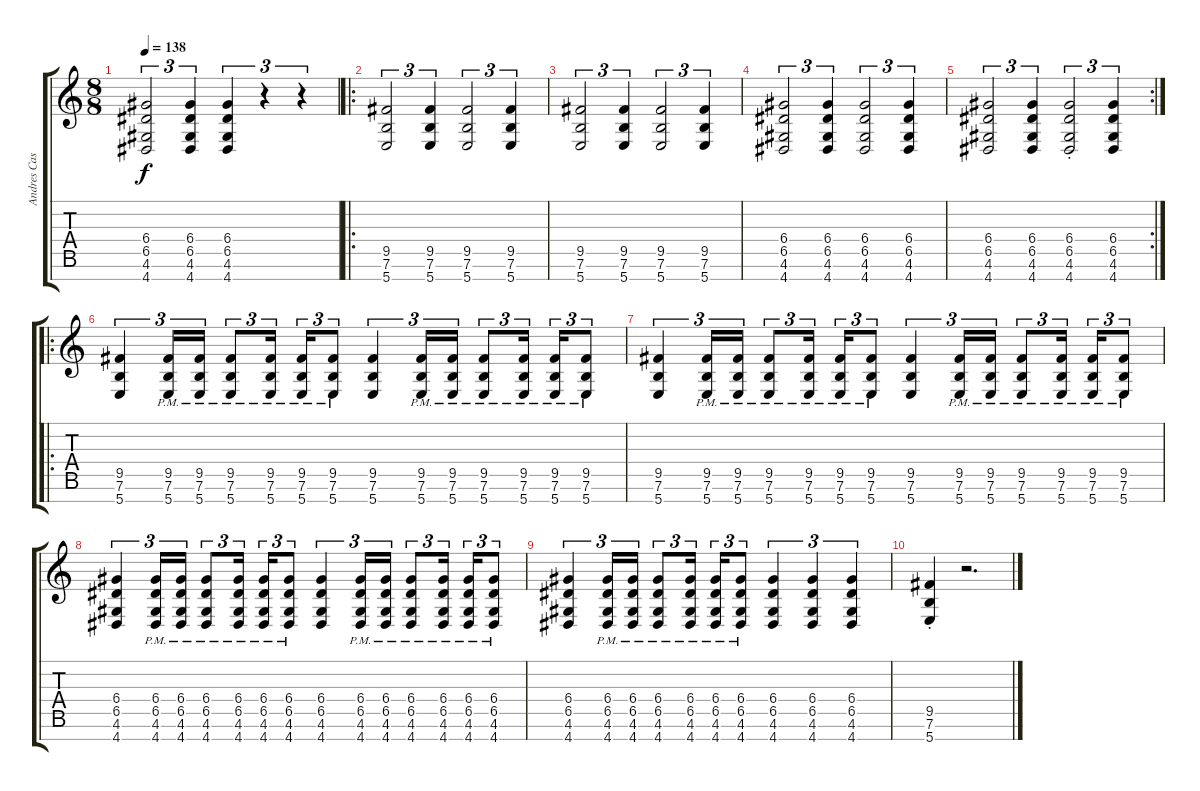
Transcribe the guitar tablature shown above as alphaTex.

\track ("Andres Castro" "Andres Cas") {instrument distortionguitar}
\staff {score tabs}
\tuning (E4 B3 G3 D3 A2 E2 B1) {hide}
\ts (8 8)
\tempo 138
\clef g2
\ks c
(6.4 6.5 4.6 4.7).2{tu (3 2) dy f} (6.4 6.5 4.6 4.7).4{tu (3 2)} (6.4 6.5 4.6 4.7).4{tu (3 2)} r.4{tu (3 2)} r.4{tu (3 2)} |
\ro
(9.5 7.6 5.7).2{tu (3 2)} (9.5 7.6 5.7).4{tu (3 2)} (9.5 7.6 5.7).2{tu (3 2)} (9.5 7.6 5.7).4{tu (3 2)} |
(9.5 7.6 5.7).2{tu (3 2)} (9.5 7.6 5.7).4{tu (3 2)} (9.5 7.6 5.7).2{tu (3 2)} (9.5 7.6 5.7).4{tu (3 2)} |
(6.4 6.5 4.6 4.7).2{tu (3 2)} (6.4 6.5 4.6 4.7).4{tu (3 2)} (6.4 6.5 4.6 4.7).2{tu (3 2)} (6.4 6.5 4.6 4.7).4{tu (3 2)} |
\rc 2
(6.4 6.5 4.6 4.7).2{tu (3 2)} (6.4 6.5 4.6 4.7).4{tu (3 2)} (6.4{st} 6.5 4.6 4.7).2{tu (3 2)} (6.4 6.5 4.6 4.7).4{tu (3 2)} |
\ro
(9.5 7.6 5.7).4{tu (3 2)} (9.5{pm} 7.6{pm} 5.7{pm}).16{tu (3 2)} (9.5{pm} 7.6{pm} 5.7{pm}).16{tu (3 2)} (9.5{pm} 7.6{pm} 5.7{pm}).8{tu (3 2)} (9.5{pm} 7.6{pm} 5.7{pm}).16{tu (3 2)} (9.5{pm} 7.6{pm} 5.7{pm}).16{tu (3 2)} (9.5{pm} 7.6{pm} 5.7{pm}).8{tu (3 2)} (9.5 7.6 5.7).4{tu (3 2)} (9.5{pm} 7.6{pm} 5.7{pm}).16{tu (3 2)} (9.5{pm} 7.6{pm} 5.7{pm}).16{tu (3 2)} (9.5{pm} 7.6{pm} 5.7{pm}).8{tu (3 2)} (9.5{pm} 7.6{pm} 5.7{pm}).16{tu (3 2)} (9.5{pm} 7.6{pm} 5.7{pm}).16{tu (3 2)} (9.5{pm} 7.6{pm} 5.7{pm}).8{tu (3 2)} |
(9.5 7.6 5.7).4{tu (3 2)} (9.5{pm} 7.6{pm} 5.7{pm}).16{tu (3 2)} (9.5{pm} 7.6{pm} 5.7{pm}).16{tu (3 2)} (9.5{pm} 7.6{pm} 5.7{pm}).8{tu (3 2)} (9.5{pm} 7.6{pm} 5.7{pm}).16{tu (3 2)} (9.5{pm} 7.6{pm} 5.7{pm}).16{tu (3 2)} (9.5{pm} 7.6{pm} 5.7{pm}).8{tu (3 2)} (9.5 7.6 5.7).4{tu (3 2)} (9.5{pm} 7.6{pm} 5.7{pm}).16{tu (3 2)} (9.5{pm} 7.6{pm} 5.7{pm}).16{tu (3 2)} (9.5{pm} 7.6{pm} 5.7{pm}).8{tu (3 2)} (9.5{pm} 7.6{pm} 5.7{pm}).16{tu (3 2)} (9.5{pm} 7.6{pm} 5.7{pm}).16{tu (3 2)} (9.5{pm} 7.6{pm} 5.7{pm}).8{tu (3 2)} |
(6.4 6.5 4.6 4.7).4{tu (3 2)} (6.4{pm} 6.5{pm} 4.6{pm} 4.7{pm}).16{tu (3 2)} (6.4{pm} 6.5{pm} 4.6{pm} 4.7{pm}).16{tu (3 2)} (6.4{pm} 6.5{pm} 4.6{pm} 4.7{pm}).8{tu (3 2)} (6.4{pm} 6.5{pm} 4.6{pm} 4.7{pm}).16{tu (3 2)} (6.4{pm} 6.5{pm} 4.6{pm} 4.7{pm}).16{tu (3 2)} (6.4{pm} 6.5{pm} 4.6{pm} 4.7{pm}).8{tu (3 2)} (6.4 6.5 4.6 4.7).4{tu (3 2)} (6.4{pm} 6.5{pm} 4.6{pm} 4.7{pm}).16{tu (3 2)} (6.4{pm} 6.5{pm} 4.6{pm} 4.7{pm}).16{tu (3 2)} (6.4{pm} 6.5{pm} 4.6{pm} 4.7{pm}).8{tu (3 2)} (6.4{pm} 6.5{pm} 4.6{pm} 4.7{pm}).16{tu (3 2)} (6.4{pm} 6.5{pm} 4.6{pm} 4.7{pm}).16{tu (3 2)} (6.4{pm} 6.5{pm} 4.6{pm} 4.7{pm}).8{tu (3 2)} |
(6.4 6.5 4.6 4.7).4{tu (3 2)} (6.4{pm} 6.5{pm} 4.6{pm} 4.7{pm}).16{tu (3 2)} (6.4{pm} 6.5{pm} 4.6{pm} 4.7{pm}).16{tu (3 2)} (6.4{pm} 6.5{pm} 4.6{pm} 4.7{pm}).8{tu (3 2)} (6.4{pm} 6.5{pm} 4.6{pm} 4.7{pm}).16{tu (3 2)} (6.4{pm} 6.5{pm} 4.6{pm} 4.7{pm}).16{tu (3 2)} (6.4{pm} 6.5{pm} 4.6{pm} 4.7{pm}).8{tu (3 2)} (6.4 6.5 4.6 4.7).4{tu (3 2)} (6.4 6.5 4.6 4.7).4{tu (3 2)} (6.4 6.5 4.6 4.7).4{tu (3 2)} |
(9.5 7.6{st} 5.7).4 r.2{d}
